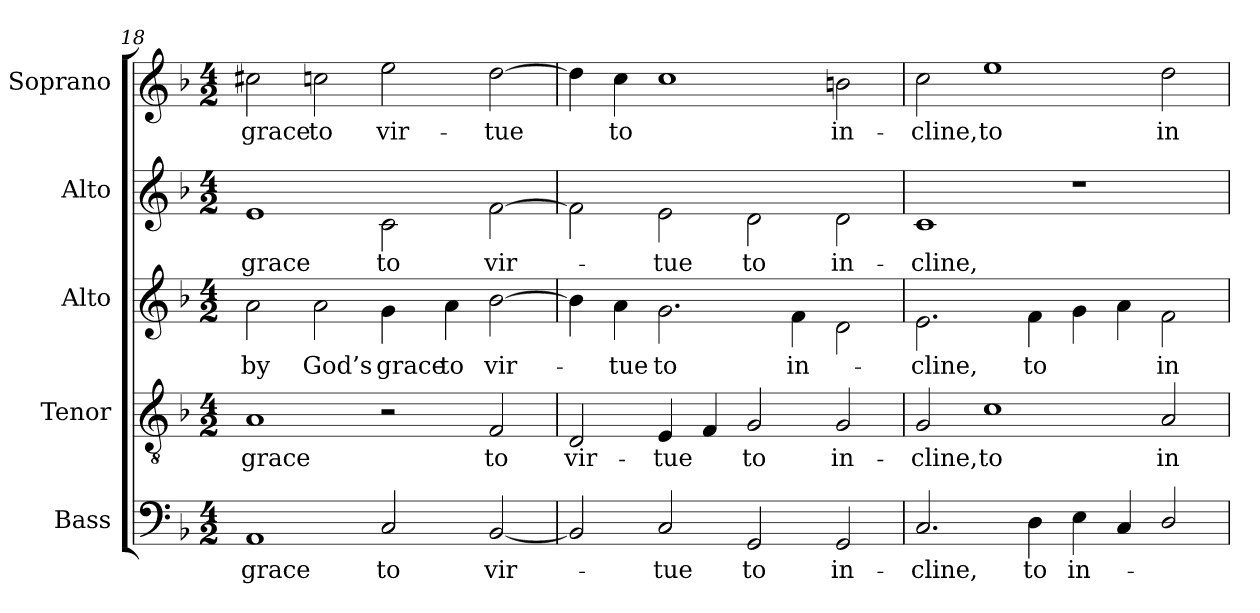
**kern	**text	**kern	**text	**kern	**text	**kern	**text	**kern	**text
*part5	*part5	*part4	*part4	*part3	*part3	*part2	*part2	*part1	*part1
*staff5	*staff5	*staff4	*staff4	*staff3	*staff3	*staff2	*staff2	*staff1	*staff1
*I"Bass	*	*I"Tenor	*	*I"Alto	*	*I"Alto	*	*I"Soprano	*
*I'B.	*	*I'T.	*	*	*	*	*	*I'S.	*
*clefF4	*	*clefGv2	*	*clefG2	*	*clefG2	*	*clefG2	*
*	*	*ITrd7c12	*	*	*	*	*	*	*
*k[b-]	*	*k[b-]	*	*k[b-]	*	*k[b-]	*	*k[b-]	*
*F:	*	*F:	*	*F:	*	*F:	*	*F:	*
*M4/2	*	*M4/2	*	*M4/2	*	*M4/2	*	*M4/2	*
=18	=18	=18	=18	=18	=18	=18	=18	=18	=18
!	!LO:LY:b:color=#000000	!	!	!	!	!	!	!	!
!	!	!	!LO:LY:b:color=#000000	!	!	!	!	!	!
!	!	!	!	!	!LO:LY:b:color=#000000	!	!	!	!
!	!	!	!	!	!	!	!LO:LY:b:color=#000000	!	!
!	!	!	!	!	!	!	!	!	!LO:LY:b:color=#000000
1AAi	grace	1AAi	grace	2ai\	by	1ei	grace	2cc#Xi\	grace
!	!	!	!	!	!LO:LY:b:color=#000000	!	!	!	!
!	!	!	!	!	!	!	!	!	!LO:LY:b:color=#000000
.	.	.	.	2ai\	God’s	.	.	2ccni\	to
!	!LO:LY:b:color=#000000	!	!	!	!	!	!	!	!
!	!	!	!	!	!LO:LY:b:color=#000000	!	!	!	!
!	!	!	!	!	!	!	!LO:LY:b:color=#000000	!	!
!	!	!	!	!	!	!	!	!	!LO:LY:b:color=#000000
2Ci/	to	2r	.	4gi\	grace	2ci\	to	2eei\	vir-
!	!	!	!	!	!LO:LY:b:color=#000000	!	!	!	!
.	.	.	.	4ai\	to	.	.	.	.
!	!LO:LY:b:color=#000000	!	!	!	!	!	!	!	!
!	!	!	!LO:LY:b:color=#000000	!	!	!	!	!	!
!	!	!	!	!	!LO:LY:b:color=#000000	!	!	!	!
!	!	!	!	!	!	!	!LO:LY:b:color=#000000	!	!
!	!	!	!	!	!	!	!	!	!LO:LY:b:color=#000000
[2BB-i/	vir-	2FFi/	to	[2b-i\	vir-	[2fi\	vir-	[2ddi\	-tue
=19	=19	=19	=19	=19	=19	=19	=19	=19	=19
!	!	!	!LO:LY:b:color=#000000	!	!	!	!	!	!
2BB-i/]	.	2DDi/	vir-	4b-i\]	.	2fi\]	.	4ddi\]	.
!	!	!	!	!	!LO:LY:b:color=#000000	!	!	!	!
!	!	!	!	!	!	!	!	!	!LO:LY:b:color=#000000
.	.	.	.	4ai\	-tue	.	.	4cci\	to
!	!LO:LY:b:color=#000000	!	!	!	!	!	!	!	!
!	!	!	!LO:LY:b:color=#000000	!	!	!	!	!	!
!	!	!	!	!	!LO:LY:b:color=#000000	!	!	!	!
!	!	!	!	!	!	!	!LO:LY:b:color=#000000	!	!
2Ci/	-tue	4EEi/	-tue	2.gi\	to	2ei\	-tue	1cci	.
.	.	4FFi/	.	.	.	.	.	.	.
!	!LO:LY:b:color=#000000	!	!	!	!	!	!	!	!
!	!	!	!LO:LY:b:color=#000000	!	!	!	!	!	!
!	!	!	!	!	!	!	!LO:LY:b:color=#000000	!	!
2GGi/	to	2GGi/	to	.	.	2di\	to	.	.
!	!	!	!	!	!LO:LY:b:color=#000000	!	!	!	!
.	.	.	.	4fi\	in-	.	.	.	.
!	!LO:LY:b:color=#000000	!	!	!	!	!	!	!	!
!	!	!	!LO:LY:b:color=#000000	!	!	!	!	!	!
!	!	!	!	!	!	!	!LO:LY:b:color=#000000	!	!
!	!	!	!	!	!	!	!	!	!LO:LY:b:color=#000000
2GGi/	in-	2GGi/	in-	2di\	.	2di\	in-	2bni\	in-
!!LO:LB:g=z
=20	=20	=20	=20	=20	=20	=20	=20	=20	=20
!	!LO:LY:b:color=#000000	!	!	!	!	!	!	!	!
!	!	!	!LO:LY:b:color=#000000	!	!	!	!	!	!
!	!	!	!	!	!LO:LY:b:color=#000000	!	!	!	!
!	!	!	!	!	!	!	!LO:LY:b:color=#000000	!	!
!	!	!	!	!	!	!	!	!	!LO:LY:b:color=#000000
2.Ci/	-cline,	2GGi/	-cline,	2.ei\	-cline,	1ci	-cline,	2cci\	-cline,
!	!	!	!LO:LY:b:color=#000000	!	!	!	!	!	!
!	!	!	!	!	!	!	!	!	!LO:LY:b:color=#000000
.	.	1Ci	to	.	.	.	.	1eei	to
!	!LO:LY:b:color=#000000	!	!	!	!	!	!	!	!
!	!	!	!	!	!LO:LY:b:color=#000000	!	!	!	!
4Di\	to	.	.	4fi\	to	.	.	.	.
!	!LO:LY:b:color=#000000	!	!	!	!	!	!	!	!
4Ei\	in-	.	.	4gi\	.	1r	.	.	.
4Ci/	.	.	.	4ai\	.	.	.	.	.
!	!	!	!LO:LY:b:color=#000000	!	!	!	!	!	!
!	!	!	!	!	!LO:LY:b:color=#000000	!	!	!	!
!	!	!	!	!	!	!	!	!	!LO:LY:b:color=#000000
2Di/	.	2AAi/	in-	2fi\	in-	.	.	2ddi\	in-
=	=	=	=	=	=	=	=	=	=
*-	*-	*-	*-	*-	*-	*-	*-	*-	*-
